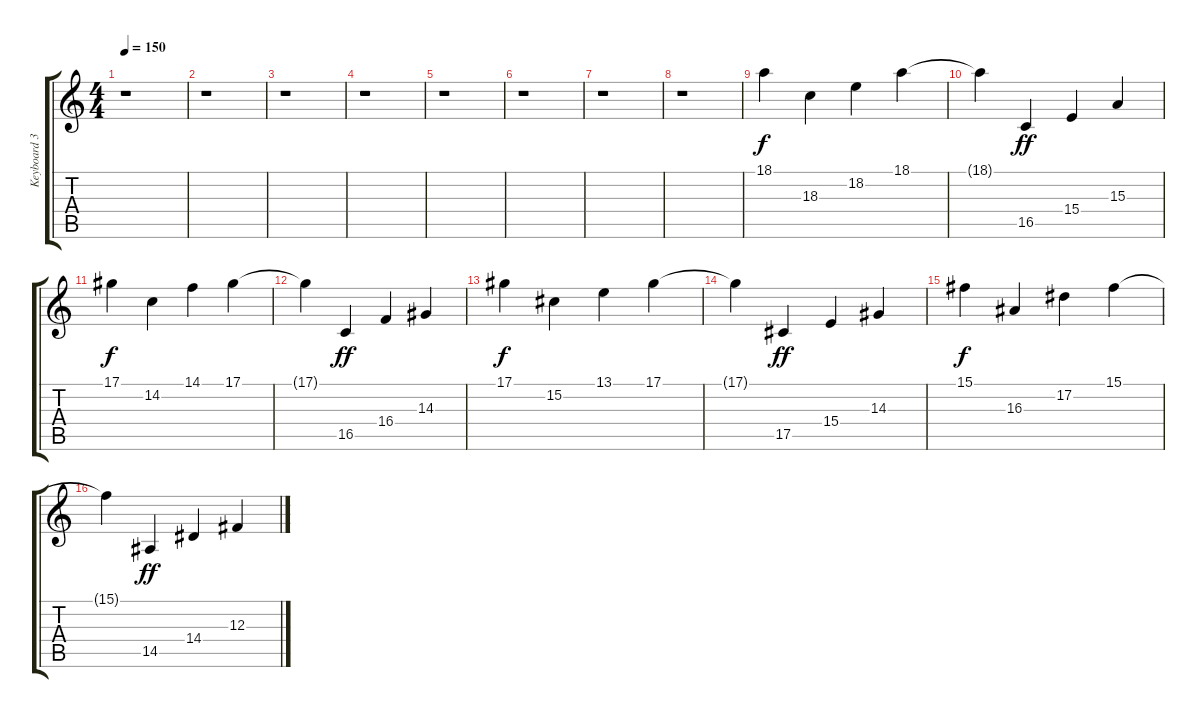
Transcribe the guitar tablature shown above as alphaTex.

\track ("Keyboard 3" "Keyboard 3") {instrument stringensemble1}
\staff {score tabs}
\tuning (Eb4 Bb3 Gb3 Db3 Ab2 Eb2) {hide}
\ts (4 4)
\tempo 150
\clef g2
\ks c
r.1{dy f} |
r.1 |
r.1 |
r.1 |
r.1 |
r.1 |
r.1 |
r.1 |
18.1.4{instrument stringensemble1} 18.3.4 18.2.4 18.1.4 |
18.1{t}.4 16.5.4{dy ff} 15.4.4 15.3.4 |
17.1.4{dy f} 14.2.4 14.1.4 17.1.4 |
17.1{t}.4 16.5.4{dy ff} 16.4.4 14.3.4 |
17.1.4{dy f} 15.2.4 13.1.4 17.1.4 |
17.1{t}.4 17.5.4{dy ff} 15.4.4 14.3.4 |
15.1.4{dy f} 16.3.4 17.2.4 15.1.4 |
15.1{t}.4 14.5.4{dy ff} 14.4.4 12.3.4
